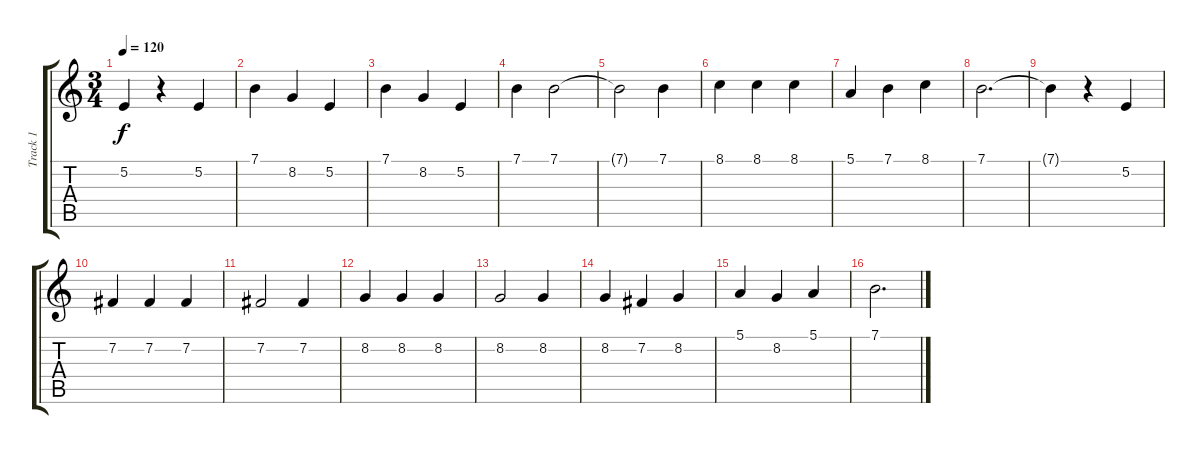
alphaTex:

\track ("Track 1" "Track 1") {instrument acousticgrandpiano}
\staff {score tabs}
\tuning (E4 B3 G3 D3 A2 E2) {hide}
\ts (3 4)
\tempo 120
\clef g2
\ks c
5.2{t}.4{dy f} r.4 5.2.4 |
7.1.4 8.2.4 5.2.4 |
7.1.4 8.2.4 5.2.4 |
7.1.4 7.1.2 |
7.1{t}.2 7.1.4 |
8.1.4 8.1.4 8.1.4 |
5.1.4 7.1.4 8.1.4 |
7.1.2{d} |
7.1{t}.4 r.4 5.2.4 |
7.2.4 7.2.4 7.2.4 |
7.2.2 7.2.4 |
8.2.4 8.2.4 8.2.4 |
8.2.2 8.2.4 |
8.2.4 7.2.4 8.2.4 |
5.1.4 8.2.4 5.1.4 |
7.1.2{d}
